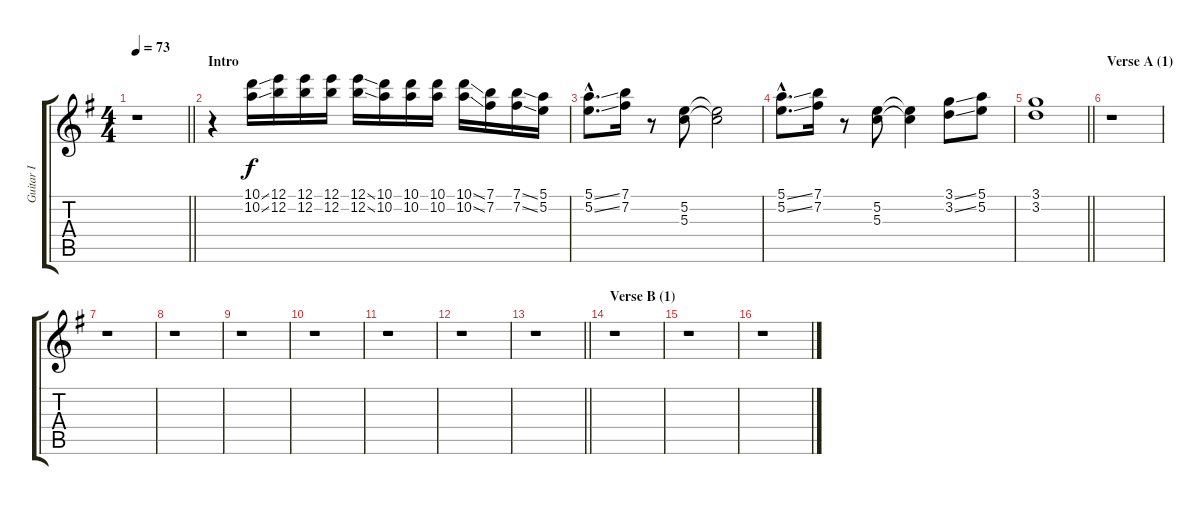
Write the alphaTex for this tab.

\track ("Guitar I" "Guitar I") {instrument electricguitarjazz}
\staff {score tabs}
\tuning (E4 B3 G3 D3 A2 E2) {hide}
\ts (4 4)
\tempo 73
\clef g2
\barLineRight lightlight
\ks g
r.1{dy f instrument electricguitarjazz} |
\section ("" "Intro")
r.4 (10.1{ss} 10.2{ss}).16 (12.1 12.2).16 (12.1 12.2).16 (12.1 12.2).16 (12.1{ss} 12.2{ss}).16 (10.1 10.2).16 (10.1 10.2).16 (10.1 10.2).16 (10.1{ss} 10.2{ss}).16 (7.1 7.2).16 (7.1{ss} 7.2{ss}).16 (5.1 5.2).16 |
(5.1{ss hac} 5.2{ss hac}).8{d} (7.1 7.2).16 r.8 (5.2 5.3).8 (5.2{t} 5.3{t}).2 |
(5.1{ss hac} 5.2{ss hac}).8{d} (7.1 7.2).16 r.8 (5.2 5.3).8 (5.2{t} 5.3{t}).4 (3.1{ss} 3.2{ss}).8 (5.1 5.2).8 |
\barLineRight lightlight
(3.1 3.2).1 |
\section ("" "Verse A (1)")
r.1 |
r.1 |
r.1 |
r.1 |
r.1 |
r.1 |
r.1 |
\barLineRight lightlight
r.1 |
\section ("" "Verse B (1)")
r.1 |
r.1 |
r.1
